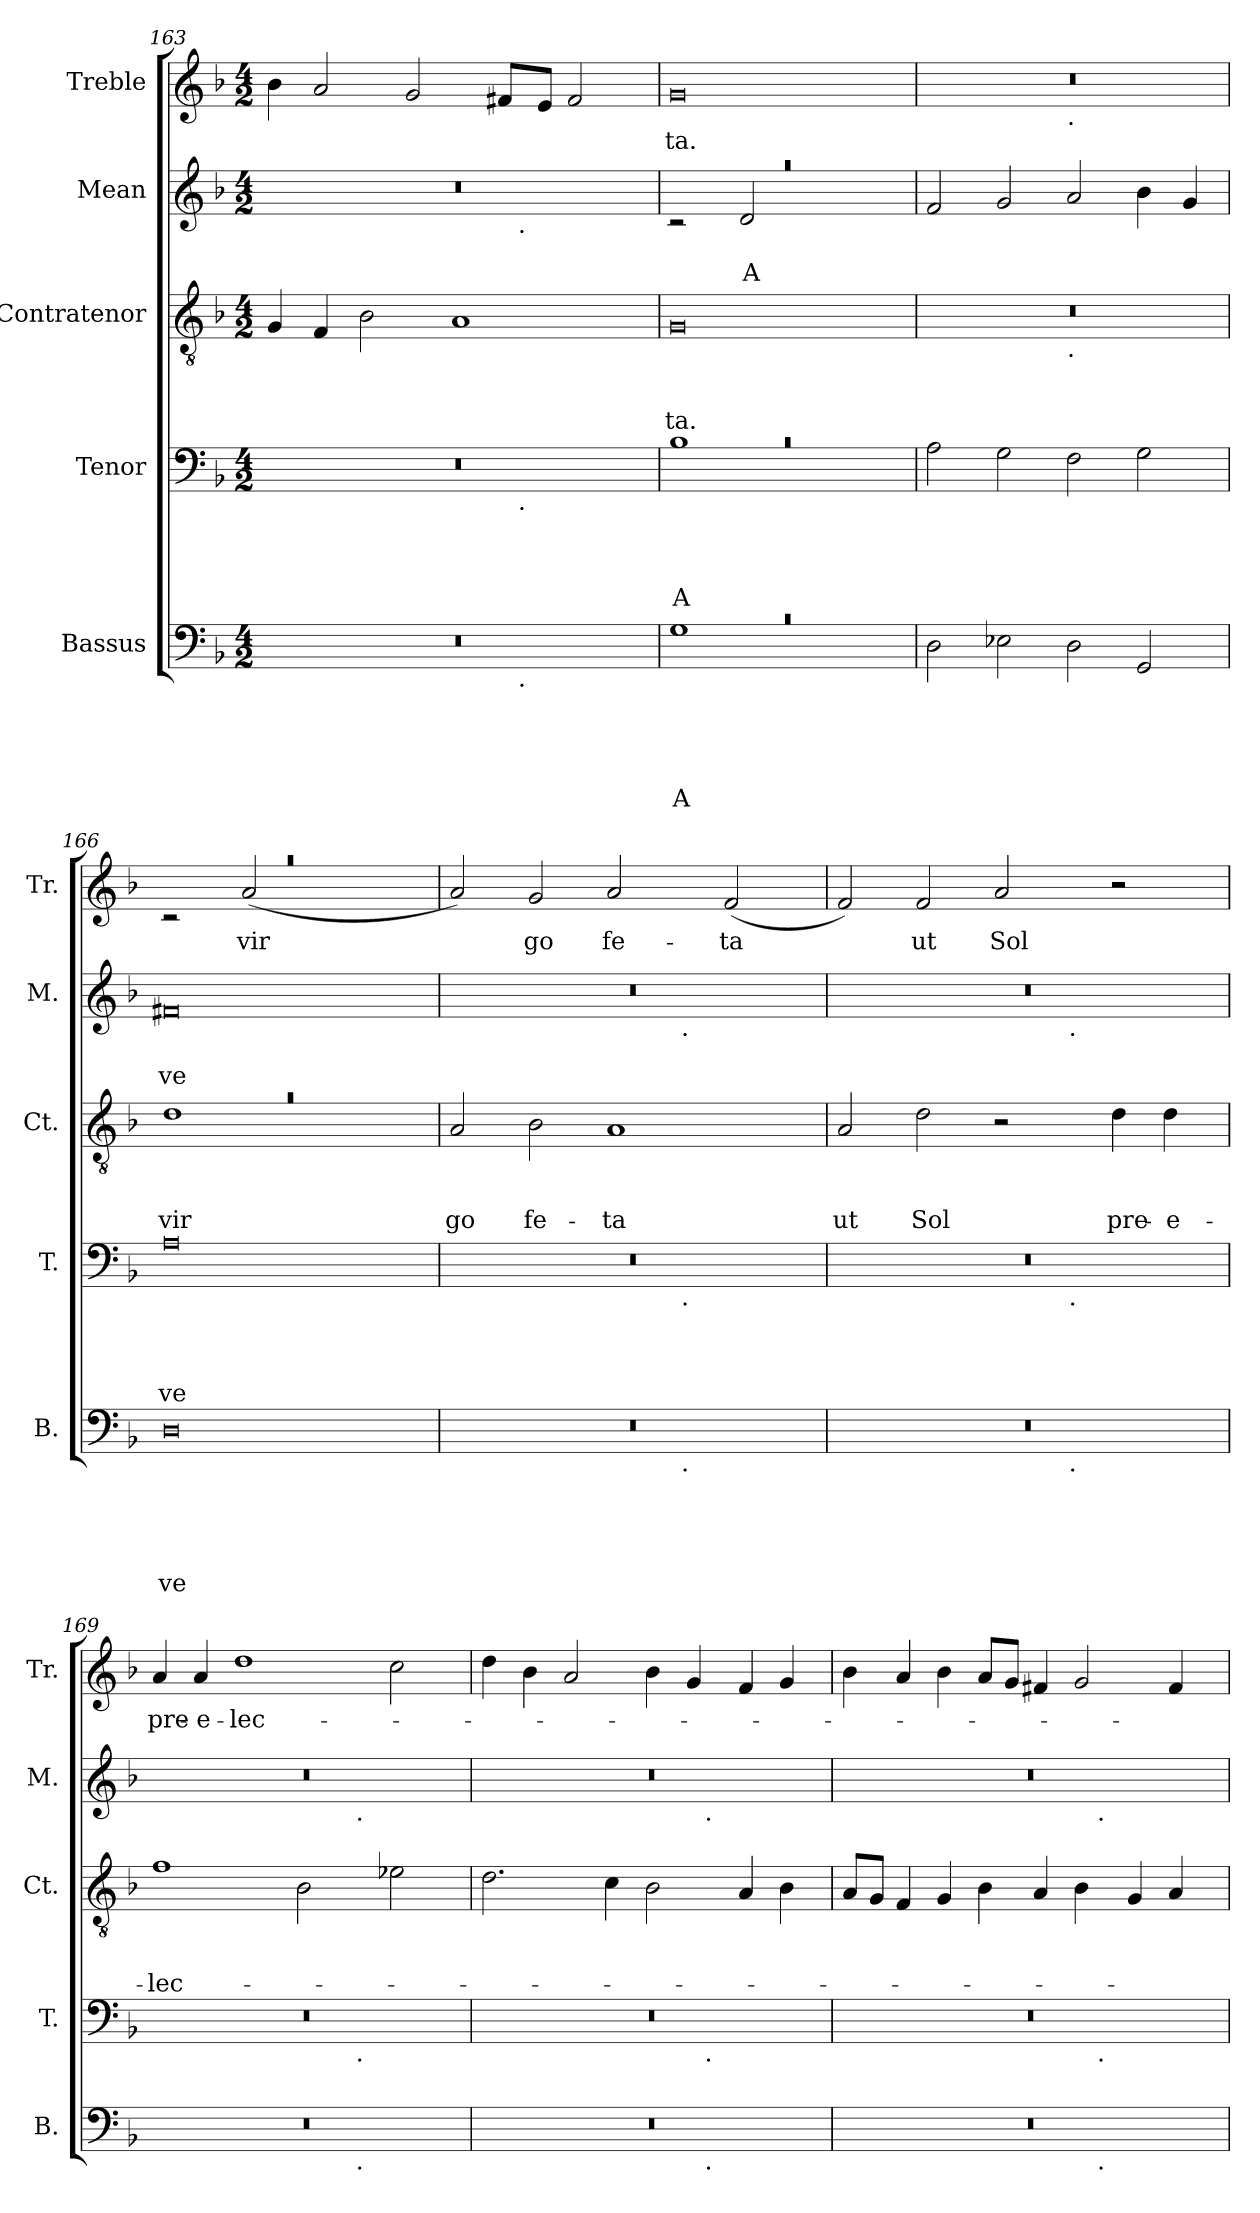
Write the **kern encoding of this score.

**kern	**text	**text	**text	**text	**text	**kern	**text	**text	**text	**text	**kern	**text	**text	**text	**kern	**text	**text	**kern	**text
*part5	*part5	*part5	*part5	*part5	*part5	*part4	*part4	*part4	*part4	*part4	*part3	*part3	*part3	*part3	*part2	*part2	*part2	*part1	*part1
*staff5	*staff5	*staff5	*staff5	*staff5	*staff5	*staff4	*staff4	*staff4	*staff4	*staff4	*staff3	*staff3	*staff3	*staff3	*staff2	*staff2	*staff2	*staff1	*staff1
*I"Bassus	*	*	*	*	*	*I"Tenor	*	*	*	*	*I"Contratenor	*	*	*	*I"Mean	*	*	*I"Treble	*
*I'B.	*	*	*	*	*	*I'T.	*	*	*	*	*I'Ct.	*	*	*	*I'M.	*	*	*I'Tr.	*
*clefF4	*	*	*	*	*	*clefF4	*	*	*	*	*clefGv2	*	*	*	*clefG2	*	*	*clefG2	*
*k[b-]	*	*	*	*	*	*k[b-]	*	*	*	*	*k[b-]	*	*	*	*k[b-]	*	*	*k[b-]	*
*F:	*	*	*	*	*	*F:	*	*	*	*	*F:	*	*	*	*F:	*	*	*F:	*
*M4/2	*	*	*	*	*	*M4/2	*	*	*	*	*M4/2	*	*	*	*M4/2	*	*	*M4/2	*
=163	=163	=163	=163	=163	=163	=163	=163	=163	=163	=163	=163	=163	=163	=163	=163	=163	=163	=163	=163
*^	*	*	*	*	*	*^	*	*	*	*	*	*	*	*	*^	*	*	*	*
0r	1ryy	.	.	.	.	.	0r	1ryy	.	.	.	.	4G/	.	.	.	0r	1ryy	.	.	4b-\	.
.	.	.	.	.	.	.	.	.	.	.	.	.	4F/	.	.	.	.	.	.	.	2a/	.
.	.	.	.	.	.	.	.	.	.	.	.	.	2B-\	.	.	.	.	.	.	.	.	.
.	.	.	.	.	.	.	.	.	.	.	.	.	.	.	.	.	.	.	.	.	2g/	.
.	4ryy	.	.	.	.	.	.	4ryy	.	.	.	.	1A	.	.	.	.	4ryy	.	.	.	.
.	16ryy	.	.	.	.	.	.	16ryy	.	.	.	.	.	.	.	.	.	16ryy	.	.	8f#/L	.
!	!	!	!	!	!	!	!	!	!	!	!	!	!	!	!	!	!	!LO:TX:b:t=.	!	!	!	!
!	!	!	!	!	!	!	!	!LO:TX:b:t=.	!	!	!	!	!	!	!	!	!	!	!	!	!	!
!	!LO:TX:b:t=.	!	!	!	!	!	!	!	!	!	!	!	!	!	!	!	!	!	!	!	!	!
.	2ryy	.	.	.	.	.	.	2ryy	.	.	.	.	.	.	.	.	.	2ryy	.	.	.	.
.	.	.	.	.	.	.	.	.	.	.	.	.	.	.	.	.	.	.	.	.	8e/J	.
.	.	.	.	.	.	.	.	.	.	.	.	.	.	.	.	.	.	.	.	.	2f#/	.
.	8.ryy	.	.	.	.	.	.	8.ryy	.	.	.	.	.	.	.	.	.	8.ryy	.	.	.	.
=164	=164	=164	=164	=164	=164	=164	=164	=164	=164	=164	=164	=164	=164	=164	=164	=164	=164	=164	=164	=164	=164	=164
!LO:N:vis=1	!	!	!	!	!	!LO:LY:b	!LO:N:vis=1	!	!	!	!	!LO:LY:b	!	!	!	!LO:LY:b	!LO:N:vis=1	!	!	!	!	!LO:LY:b
0rc	1G	.	.	.	.	A-	0rc	1B-	.	.	.	A-	0G	.	.	-ta.	0raa	2rc	.	.	0g	-ta.
!	!	!	!	!	!	!	!	!	!	!	!	!	!	!	!	!	!	!	!	!LO:LY:b	!	!
.	.	.	.	.	.	.	.	.	.	.	.	.	.	.	.	.	.	2d/	.	A-	.	.
.	1ryy	.	.	.	.	.	.	1ryy	.	.	.	.	.	.	.	.	.	1ryy	.	.	.	.
*v	*v	*	*	*	*	*	*	*	*	*	*	*	*	*	*	*	*v	*v	*	*	*	*
*	*	*	*	*	*	*v	*v	*	*	*	*	*	*	*	*	*	*	*	*	*
=165	=165	=165	=165	=165	=165	=165	=165	=165	=165	=165	=165	=165	=165	=165	=165	=165	=165	=165	=165
*	*	*	*	*	*	*	*	*	*	*	*^	*	*	*	*	*	*	*^	*
2D\	.	.	.	.	.	2A\	.	.	.	.	0r	1ryy	.	.	.	2f/	.	.	0r	1ryy	.
2E-X\	.	.	.	.	.	2G\	.	.	.	.	.	.	.	.	.	2g/	.	.	.	.	.
!	!	!	!	!	!	!	!	!	!	!	!	!	!	!	!	!	!	!	!	!LO:TX:b:t=.	!
!	!	!	!	!	!	!	!	!	!	!	!	!LO:TX:b:t=.	!	!	!	!	!	!	!	!	!
2D\	.	.	.	.	.	2F\	.	.	.	.	.	1ryy	.	.	.	2a/	.	.	.	1ryy	.
2GG/	.	.	.	.	.	2G\	.	.	.	.	.	.	.	.	.	4b-\	.	.	.	.	.
.	.	.	.	.	.	.	.	.	.	.	.	.	.	.	.	4g/	.	.	.	.	.
!!LO:LB:g=z	!!
=166	=166	=166	=166	=166	=166	=166	=166	=166	=166	=166	=166	=166	=166	=166	=166	=166	=166	=166	=166	=166	=166
!	!	!	!	!	!LO:LY:b:rj	!	!	!	!	!LO:LY:b:rj	!LO:N:vis=1	!	!	!	!LO:LY:b	!	!	!LO:LY:b:rj	!LO:N:vis=1	!	!
0D	.	.	.	.	-ve	0A	.	.	.	-ve	0ra	1d	.	.	vir-	0f#X	.	-ve	0raa	2rc	.
!	!	!	!	!	!	!	!	!	!	!	!	!	!	!	!	!	!	!	!	!	!LO:LY:b
.	.	.	.	.	.	.	.	.	.	.	.	.	.	.	.	.	.	.	.	(<2a/	vir-
.	.	.	.	.	.	.	.	.	.	.	.	1ryy	.	.	.	.	.	.	.	1ryy	.
=167	=167	=167	=167	=167	=167	=167	=167	=167	=167	=167	=167	=167	=167	=167	=167	=167	=167	=167	=167	=167	=167
!	!	!	!	!	!	!	!	!	!	!	!	!	!	!	!LO:LY:b	!	!	!	!	!	!
*^	*	*	*	*	*	*^	*	*	*	*	*v	*v	*	*	*	*^	*	*	*v	*v	*
0r	1ryy	.	.	.	.	.	0r	1ryy	.	.	.	.	2A/	.	.	-go	0r	1ryy	.	.	2a/)	.
!	!	!	!	!	!	!	!	!	!	!	!	!	!	!	!	!LO:LY:b	!	!	!	!	!	!LO:LY:b
.	.	.	.	.	.	.	.	.	.	.	.	.	2B-\	.	.	fe-	.	.	.	.	2g/	-go
!	!	!	!	!	!	!	!	!	!	!	!	!	!	!	!	!LO:LY:b	!	!	!	!	!	!LO:LY:b
.	4ryy	.	.	.	.	.	.	4ryy	.	.	.	.	1A	.	.	-ta	.	4ryy	.	.	2a/	fe-
.	16ryy	.	.	.	.	.	.	16ryy	.	.	.	.	.	.	.	.	.	16ryy	.	.	.	.
!	!	!	!	!	!	!	!	!	!	!	!	!	!	!	!	!	!	!LO:TX:b:t=.	!	!	!	!
!	!	!	!	!	!	!	!	!LO:TX:b:t=.	!	!	!	!	!	!	!	!	!	!	!	!	!	!
!	!LO:TX:b:t=.	!	!	!	!	!	!	!	!	!	!	!	!	!	!	!	!	!	!	!	!	!
.	2ryy	.	.	.	.	.	.	2ryy	.	.	.	.	.	.	.	.	.	2ryy	.	.	.	.
!	!	!	!	!	!	!	!	!	!	!	!	!	!	!	!	!	!	!	!	!	!	!LO:LY:b
.	.	.	.	.	.	.	.	.	.	.	.	.	.	.	.	.	.	.	.	.	(<2f/	-ta
.	8.ryy	.	.	.	.	.	.	8.ryy	.	.	.	.	.	.	.	.	.	8.ryy	.	.	.	.
=168	=168	=168	=168	=168	=168	=168	=168	=168	=168	=168	=168	=168	=168	=168	=168	=168	=168	=168	=168	=168	=168	=168
!	!	!	!	!	!	!	!	!	!	!	!	!	!	!	!	!LO:LY:b	!	!	!	!	!	!
0r	1ryy	.	.	.	.	.	0r	1ryy	.	.	.	.	2A/	.	.	ut	0r	1ryy	.	.	2f/)	.
!	!	!	!	!	!	!	!	!	!	!	!	!	!	!	!	!LO:LY:b	!	!	!	!	!	!LO:LY:b
.	.	.	.	.	.	.	.	.	.	.	.	.	2d\	.	.	Sol	.	.	.	.	2f/	ut
!	!	!	!	!	!	!	!	!	!	!	!	!	!	!	!	!	!	!	!	!	!	!LO:LY:b
.	4ryy	.	.	.	.	.	.	4ryy	.	.	.	.	2r	.	.	.	.	4ryy	.	.	2a/	Sol
.	16ryy	.	.	.	.	.	.	16ryy	.	.	.	.	.	.	.	.	.	16ryy	.	.	.	.
!	!	!	!	!	!	!	!	!	!	!	!	!	!	!	!	!	!	!LO:TX:b:t=.	!	!	!	!
!	!	!	!	!	!	!	!	!LO:TX:b:t=.	!	!	!	!	!	!	!	!	!	!	!	!	!	!
!	!LO:TX:b:t=.	!	!	!	!	!	!	!	!	!	!	!	!	!	!	!	!	!	!	!	!	!
.	2ryy	.	.	.	.	.	.	2ryy	.	.	.	.	.	.	.	.	.	2ryy	.	.	.	.
!	!	!	!	!	!	!	!	!	!	!	!	!	!	!	!	!LO:LY:b	!	!	!	!	!	!
.	.	.	.	.	.	.	.	.	.	.	.	.	4d\	.	.	pre-	.	.	.	.	2r	.
!	!	!	!	!	!	!	!	!	!	!	!	!	!	!	!	!LO:LY:b:rj	!	!	!	!	!	!
.	.	.	.	.	.	.	.	.	.	.	.	.	4d\	.	.	-e-	.	.	.	.	.	.
.	8.ryy	.	.	.	.	.	.	8.ryy	.	.	.	.	.	.	.	.	.	8.ryy	.	.	.	.
=169	=169	=169	=169	=169	=169	=169	=169	=169	=169	=169	=169	=169	=169	=169	=169	=169	=169	=169	=169	=169	=169	=169
!	!	!	!	!	!	!	!	!	!	!	!	!	!	!	!	!LO:LY:b	!	!	!	!	!	!LO:LY:b
0r	1ryy	.	.	.	.	.	0r	1ryy	.	.	.	.	1f	.	.	-lec-	0r	1ryy	.	.	4a/	pre-
!	!	!	!	!	!	!	!	!	!	!	!	!	!	!	!	!	!	!	!	!	!	!LO:LY:b:rj
.	.	.	.	.	.	.	.	.	.	.	.	.	.	.	.	.	.	.	.	.	4a/	-e-
!	!	!	!	!	!	!	!	!	!	!	!	!	!	!	!	!	!	!	!	!	!	!LO:LY:b
.	.	.	.	.	.	.	.	.	.	.	.	.	.	.	.	.	.	.	.	.	1dd	-lec-
.	4ryy	.	.	.	.	.	.	4ryy	.	.	.	.	2B-\	.	.	.	.	4ryy	.	.	.	.
.	16ryy	.	.	.	.	.	.	16ryy	.	.	.	.	.	.	.	.	.	16ryy	.	.	.	.
!	!	!	!	!	!	!	!	!	!	!	!	!	!	!	!	!	!	!LO:TX:b:t=.	!	!	!	!
!	!	!	!	!	!	!	!	!LO:TX:b:t=.	!	!	!	!	!	!	!	!	!	!	!	!	!	!
!	!LO:TX:b:t=.	!	!	!	!	!	!	!	!	!	!	!	!	!	!	!	!	!	!	!	!	!
.	2ryy	.	.	.	.	.	.	2ryy	.	.	.	.	.	.	.	.	.	2ryy	.	.	.	.
.	.	.	.	.	.	.	.	.	.	.	.	.	2e-X\	.	.	.	.	.	.	.	2cc\	.
.	8.ryy	.	.	.	.	.	.	8.ryy	.	.	.	.	.	.	.	.	.	8.ryy	.	.	.	.
=170	=170	=170	=170	=170	=170	=170	=170	=170	=170	=170	=170	=170	=170	=170	=170	=170	=170	=170	=170	=170	=170	=170
0r	1ryy	.	.	.	.	.	0r	1ryy	.	.	.	.	2.d\	.	.	.	0r	1ryy	.	.	4dd\	.
.	.	.	.	.	.	.	.	.	.	.	.	.	.	.	.	.	.	.	.	.	4b-\	.
.	.	.	.	.	.	.	.	.	.	.	.	.	.	.	.	.	.	.	.	.	2a/	.
.	.	.	.	.	.	.	.	.	.	.	.	.	4c\	.	.	.	.	.	.	.	.	.
.	4ryy	.	.	.	.	.	.	4ryy	.	.	.	.	2B-\	.	.	.	.	4ryy	.	.	4b-\	.
.	16ryy	.	.	.	.	.	.	16ryy	.	.	.	.	.	.	.	.	.	16ryy	.	.	4g/	.
!	!	!	!	!	!	!	!	!	!	!	!	!	!	!	!	!	!	!LO:TX:b:t=.	!	!	!	!
!	!	!	!	!	!	!	!	!LO:TX:b:t=.	!	!	!	!	!	!	!	!	!	!	!	!	!	!
!	!LO:TX:b:t=.	!	!	!	!	!	!	!	!	!	!	!	!	!	!	!	!	!	!	!	!	!
.	2ryy	.	.	.	.	.	.	2ryy	.	.	.	.	.	.	.	.	.	2ryy	.	.	.	.
.	.	.	.	.	.	.	.	.	.	.	.	.	4A/	.	.	.	.	.	.	.	4f/	.
.	.	.	.	.	.	.	.	.	.	.	.	.	4B-\	.	.	.	.	.	.	.	4g/	.
.	8.ryy	.	.	.	.	.	.	8.ryy	.	.	.	.	.	.	.	.	.	8.ryy	.	.	.	.
!!LO:PB:g=z
=171	=171	=171	=171	=171	=171	=171	=171	=171	=171	=171	=171	=171	=171	=171	=171	=171	=171	=171	=171	=171	=171	=171
0r	1ryy	.	.	.	.	.	0r	1ryy	.	.	.	.	8A/L	.	.	.	0r	1ryy	.	.	4b-\	.
.	.	.	.	.	.	.	.	.	.	.	.	.	8G/J	.	.	.	.	.	.	.	.	.
.	.	.	.	.	.	.	.	.	.	.	.	.	4F/	.	.	.	.	.	.	.	4a/	.
.	.	.	.	.	.	.	.	.	.	.	.	.	4G/	.	.	.	.	.	.	.	4b-\	.
.	.	.	.	.	.	.	.	.	.	.	.	.	4B-\	.	.	.	.	.	.	.	8a/L	.
.	.	.	.	.	.	.	.	.	.	.	.	.	.	.	.	.	.	.	.	.	8g/J	.
.	4ryy	.	.	.	.	.	.	4ryy	.	.	.	.	4A/	.	.	.	.	4ryy	.	.	4f#/	.
.	16.ryy	.	.	.	.	.	.	16.ryy	.	.	.	.	4B-\	.	.	.	.	16.ryy	.	.	2g/	.
!	!	!	!	!	!	!	!	!	!	!	!	!	!	!	!	!	!	!LO:TX:b:t=.	!	!	!	!
!	!	!	!	!	!	!	!	!LO:TX:b:t=.	!	!	!	!	!	!	!	!	!	!	!	!	!	!
!	!LO:TX:b:t=.	!	!	!	!	!	!	!	!	!	!	!	!	!	!	!	!	!	!	!	!	!
.	2ryy	.	.	.	.	.	.	2ryy	.	.	.	.	.	.	.	.	.	2ryy	.	.	.	.
.	.	.	.	.	.	.	.	.	.	.	.	.	4G/	.	.	.	.	.	.	.	.	.
.	.	.	.	.	.	.	.	.	.	.	.	.	4A/	.	.	.	.	.	.	.	4f#/	.
.	8ryy	.	.	.	.	.	.	8ryy	.	.	.	.	.	.	.	.	.	8ryy	.	.	.	.
.	32ryy	.	.	.	.	.	.	32ryy	.	.	.	.	.	.	.	.	.	32ryy	.	.	.	.
*v	*v	*	*	*	*	*	*	*	*	*	*	*	*	*	*	*	*v	*v	*	*	*	*
*	*	*	*	*	*	*v	*v	*	*	*	*	*	*	*	*	*	*	*	*	*
=	=	=	=	=	=	=	=	=	=	=	=	=	=	=	=	=	=	=	=
*-	*-	*-	*-	*-	*-	*-	*-	*-	*-	*-	*-	*-	*-	*-	*-	*-	*-	*-	*-
